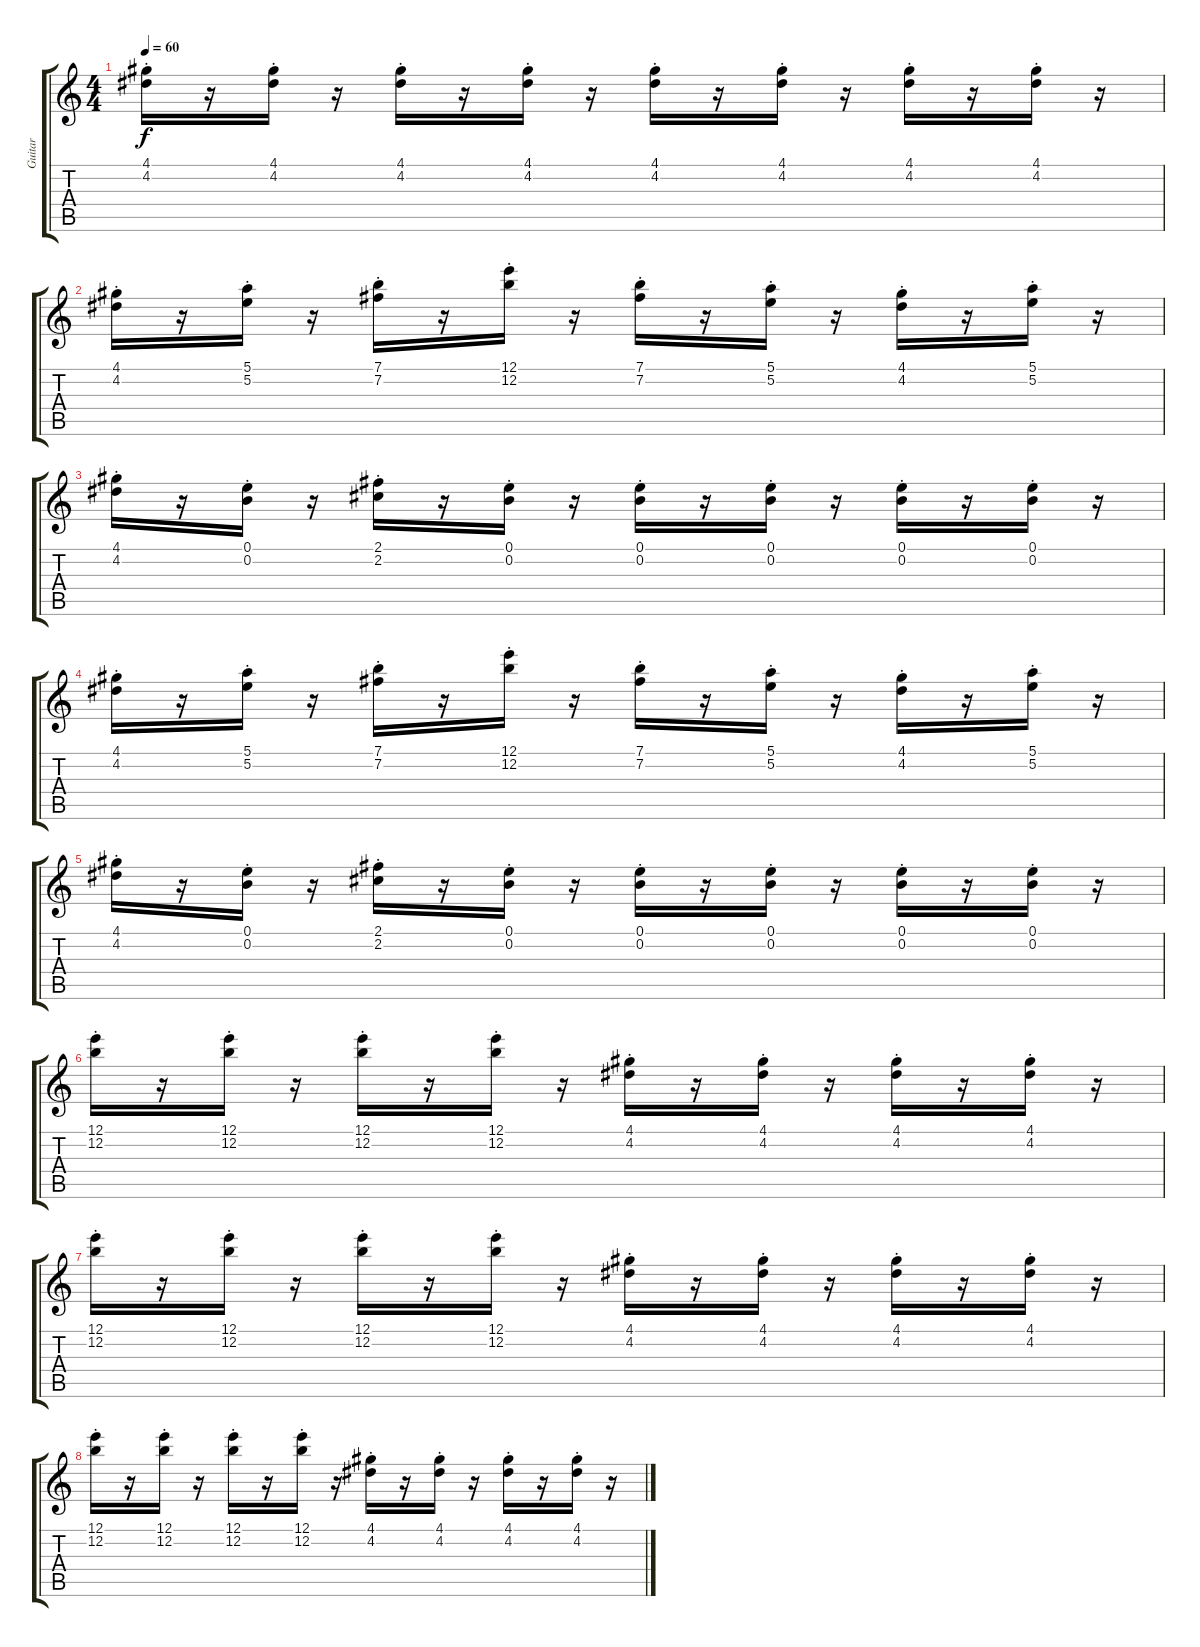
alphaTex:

\track ("Guitar" "Guitar") {instrument electricguitarclean}
\staff {score tabs}
\tuning (E4 B3 G3 D3 A2 E2) {hide}
\ts (4 4)
\tempo 60
\clef g2
\ks c
(4.1{st} 4.2{st}).16{dy f instrument electricguitarclean} r.16 (4.1{st} 4.2{st}).16 r.16 (4.1{st} 4.2{st}).16 r.16 (4.1{st} 4.2{st}).16 r.16 (4.1{st} 4.2{st}).16 r.16 (4.1{st} 4.2{st}).16 r.16 (4.1{st} 4.2{st}).16 r.16 (4.1{st} 4.2{st}).16 r.16 |
(4.1{st} 4.2{st}).16 r.16 (5.1{st} 5.2{st}).16 r.16 (7.1{st} 7.2{st}).16 r.16 (12.1{st} 12.2{st}).16 r.16 (7.1{st} 7.2{st}).16 r.16 (5.1{st} 5.2{st}).16 r.16 (4.1{st} 4.2{st}).16 r.16 (5.1{st} 5.2{st}).16 r.16 |
(4.1{st} 4.2{st}).16 r.16 (0.1{st} 0.2{st}).16 r.16 (2.1{st} 2.2{st}).16 r.16 (0.1{st} 0.2{st}).16 r.16 (0.1{st} 0.2{st}).16 r.16 (0.1{st} 0.2{st}).16 r.16 (0.1{st} 0.2{st}).16 r.16 (0.1{st} 0.2{st}).16 r.16 |
(4.1{st} 4.2{st}).16 r.16 (5.1{st} 5.2{st}).16 r.16 (7.1{st} 7.2{st}).16 r.16 (12.1{st} 12.2{st}).16 r.16 (7.1{st} 7.2{st}).16 r.16 (5.1{st} 5.2{st}).16 r.16 (4.1{st} 4.2{st}).16 r.16 (5.1{st} 5.2{st}).16 r.16 |
(4.1{st} 4.2{st}).16 r.16 (0.1{st} 0.2{st}).16 r.16 (2.1{st} 2.2{st}).16 r.16 (0.1{st} 0.2{st}).16 r.16 (0.1{st} 0.2{st}).16 r.16 (0.1{st} 0.2{st}).16 r.16 (0.1{st} 0.2{st}).16 r.16 (0.1{st} 0.2{st}).16 r.16 |
(12.1{st} 12.2{st}).16 r.16 (12.1{st} 12.2{st}).16 r.16 (12.1{st} 12.2{st}).16 r.16 (12.1{st} 12.2{st}).16 r.16 (4.1{st} 4.2{st}).16 r.16 (4.1{st} 4.2{st}).16 r.16 (4.1{st} 4.2{st}).16 r.16 (4.1{st} 4.2{st}).16 r.16 |
(12.1{st} 12.2{st}).16 r.16 (12.1{st} 12.2{st}).16 r.16 (12.1{st} 12.2{st}).16 r.16 (12.1{st} 12.2{st}).16 r.16 (4.1{st} 4.2{st}).16 r.16 (4.1{st} 4.2{st}).16 r.16 (4.1{st} 4.2{st}).16 r.16 (4.1{st} 4.2{st}).16 r.16 |
(12.1{st} 12.2{st}).16 r.16 (12.1{st} 12.2{st}).16 r.16 (12.1{st} 12.2{st}).16 r.16 (12.1{st} 12.2{st}).16 r.16 (4.1{st} 4.2{st}).16 r.16 (4.1{st} 4.2{st}).16 r.16 (4.1{st} 4.2{st}).16 r.16 (4.1{st} 4.2{st}).16 r.16
